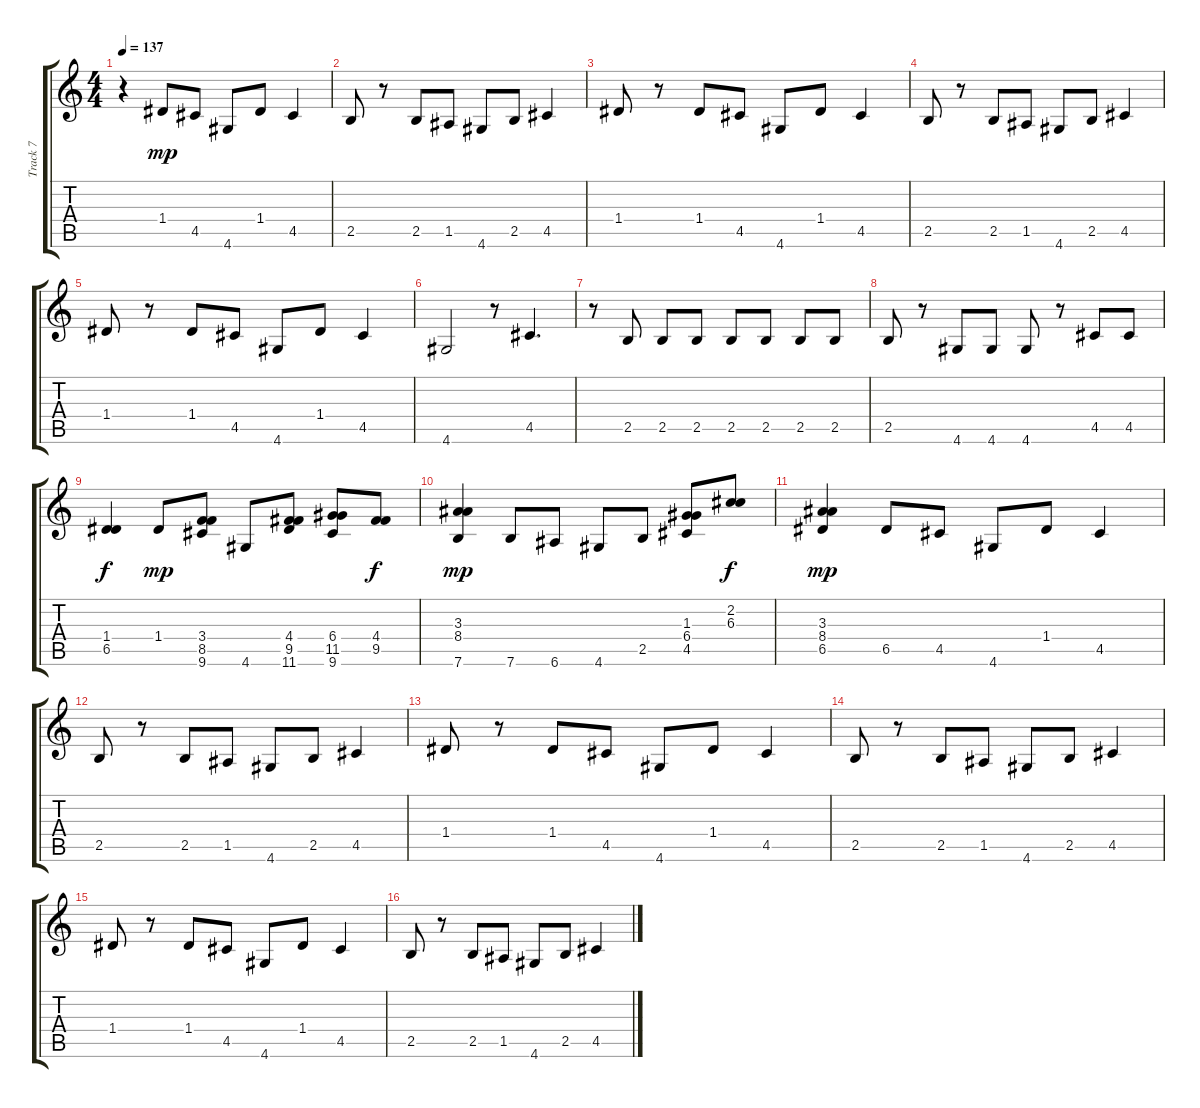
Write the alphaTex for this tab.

\track ("Track 7" "Track 7") {instrument distortionguitar}
\staff {score tabs}
\tuning (E4 B3 G3 D3 A2 E2) {hide}
\ts (4 4)
\tempo 137
\clef g2
\ks c
r.4{dy mp} 1.4.8 4.5.8 4.6.8 1.4.8 4.5.4 |
2.5.8 r.8 2.5.8 1.5.8 4.6.8 2.5.8 4.5.4 |
1.4.8 r.8 1.4.8 4.5.8 4.6.8 1.4.8 4.5.4 |
2.5.8 r.8 2.5.8 1.5.8 4.6.8 2.5.8 4.5.4 |
1.4.8 r.8 1.4.8 4.5.8 4.6.8 1.4.8 4.5.4 |
4.6.2 r.8 4.5.4{d} |
r.8 2.5.8 2.5.8 2.5.8 2.5.8 2.5.8 2.5.8 2.5.8 |
2.5.8 r.8 4.6.8 4.6.8 4.6.8 r.8 4.5.8 4.5.8 |
(1.4 6.5).4{dy f} 1.4.8{dy mp} (3.4 8.5 9.6).8 4.6.8 (4.4 9.5 11.6).8 (6.4 11.5 9.6).8 (4.4 9.5).8{dy f} |
(3.3 8.4 7.6).4{dy mp} 7.6.8 6.6.8 4.6.8 2.5.8 (1.3 6.4 4.5).8 (2.2 6.3).8{dy f} |
(3.3 8.4 6.5).4{dy mp} 6.5.8 4.5.8 4.6.8 1.4.8 4.5.4 |
2.5.8 r.8 2.5.8 1.5.8 4.6.8 2.5.8 4.5.4 |
1.4.8 r.8 1.4.8 4.5.8 4.6.8 1.4.8 4.5.4 |
2.5.8 r.8 2.5.8 1.5.8 4.6.8 2.5.8 4.5.4 |
1.4.8 r.8 1.4.8 4.5.8 4.6.8 1.4.8 4.5.4 |
2.5.8 r.8 2.5.8 1.5.8 4.6.8 2.5.8 4.5.4
